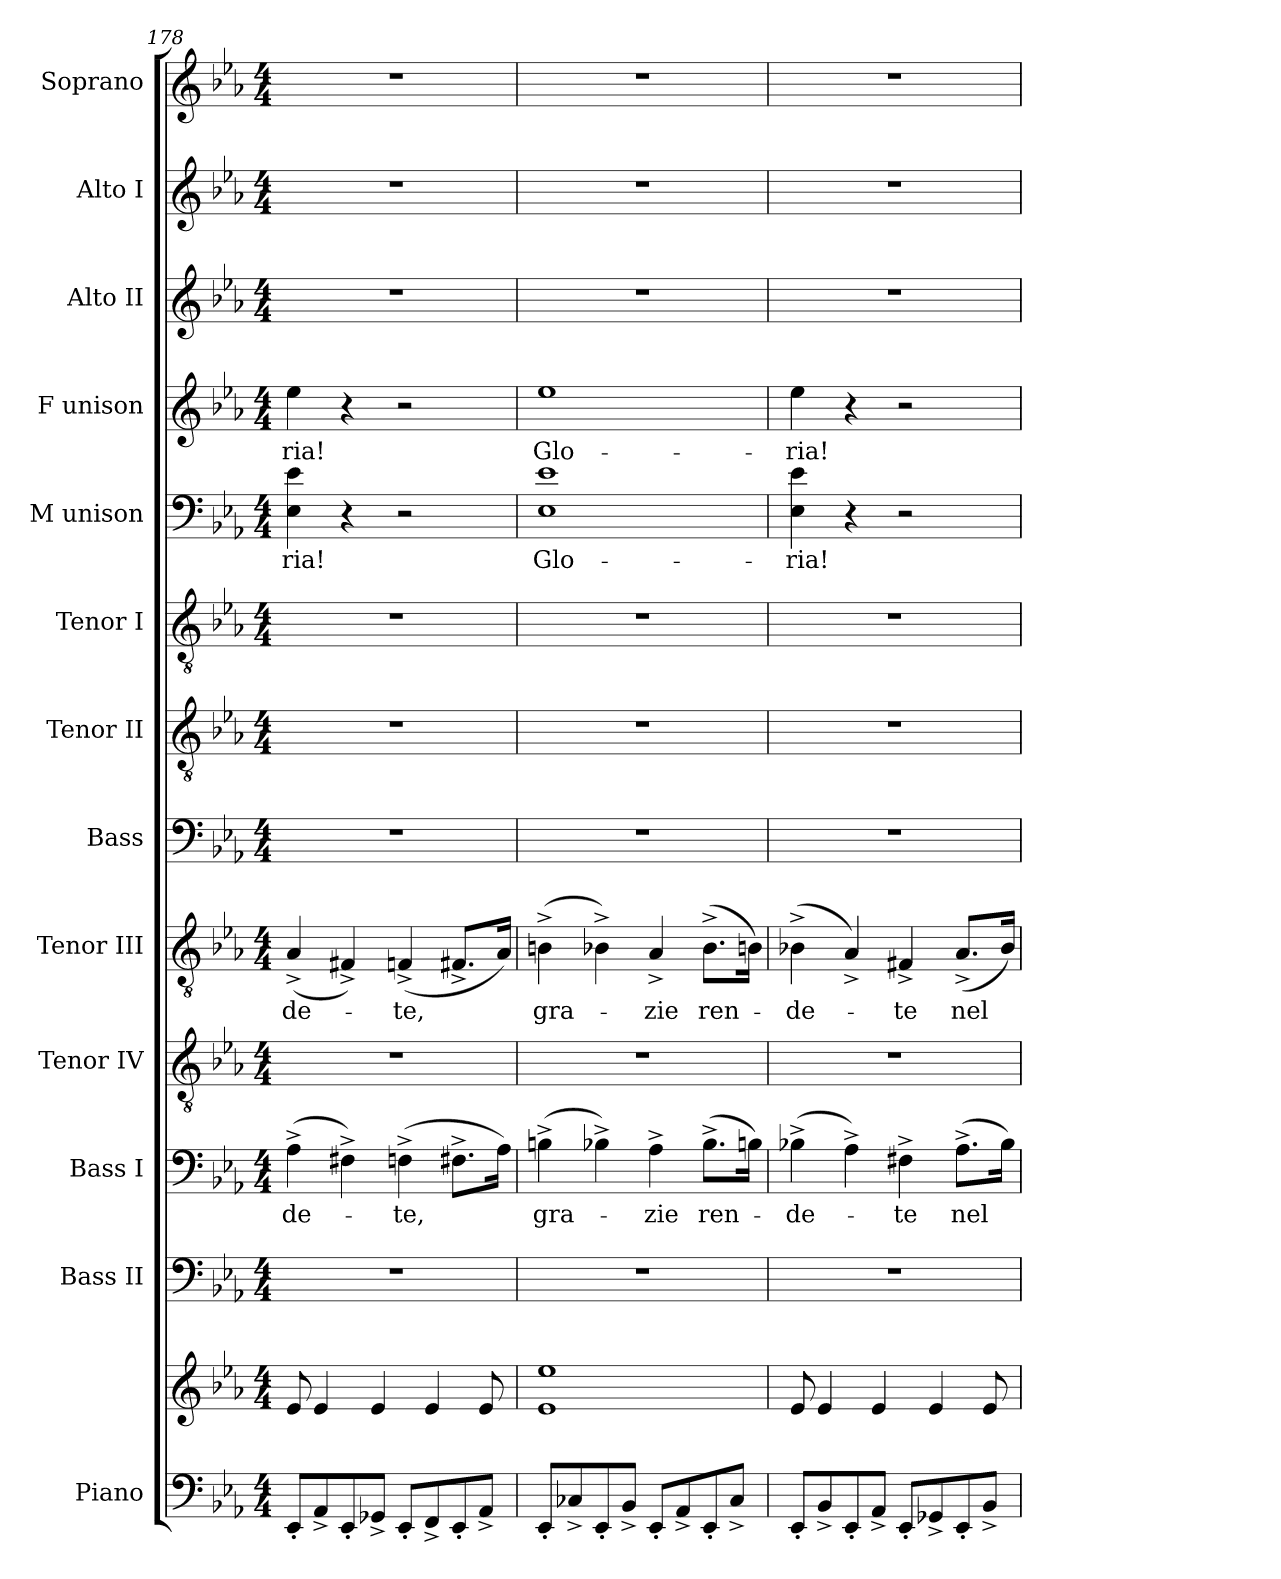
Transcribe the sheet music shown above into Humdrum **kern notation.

**kern	**kern	**kern	**kern	**text	**kern	**kern	**text	**kern	**kern	**kern	**kern	**text	**kern	**text	**kern	**kern	**kern
*part13	*part13	*part12	*part11	*part11	*part10	*part9	*part9	*part8	*part7	*part6	*part5	*part5	*part4	*part4	*part3	*part2	*part1
*staff14	*staff13	*staff12	*staff11	*staff11	*staff10	*staff9	*staff9	*staff8	*staff7	*staff6	*staff5	*staff5	*staff4	*staff4	*staff3	*staff2	*staff1
*I"Piano	*	*I"Bass II	*I"Bass I	*	*I"Tenor IV	*I"Tenor III	*	*I"Bass	*I"Tenor II	*I"Tenor I	*I"M unison	*	*I"F unison	*	*I"Alto II	*I"Alto I	*I"Soprano
*I'Pno.	*	*I'B.II	*I'B.I	*	*I'T.IV	*I'T.III	*	*I'B.	*I'T.II	*I'T.I	*I'M.u.	*	*I'F.u.	*	*I'A.II	*I'A.I	*I'S.
!!LO:LB:g=z
*clefF4	*clefG2	*clefF4	*clefF4	*	*clefGv2	*clefGv2	*	*clefF4	*clefGv2	*clefGv2	*clefF4	*	*clefG2	*	*clefG2	*clefG2	*clefG2
*k[b-e-a-]	*k[b-e-a-]	*k[b-e-a-]	*k[b-e-a-]	*	*k[b-e-a-]	*k[b-e-a-]	*	*k[b-e-a-]	*k[b-e-a-]	*k[b-e-a-]	*k[b-e-a-]	*	*k[b-e-a-]	*	*k[b-e-a-]	*k[b-e-a-]	*k[b-e-a-]
*M4/4	*M4/4	*M4/4	*M4/4	*	*M4/4	*M4/4	*	*M4/4	*M4/4	*M4/4	*M4/4	*	*M4/4	*	*M4/4	*M4/4	*M4/4
=178	=178	=178	=178	=178	=178	=178	=178	=178	=178	=178	=178	=178	=178	=178	=178	=178	=178
!	!	!	!	!LO:LY:b	!	!	!LO:LY:b	!	!	!	!	!LO:LY:b	!	!LO:LY:b	!	!	!
8EE-'/L	8e-/	1r	(>4A-^\	-de-	1r	(<4A-^/	-de-	1r	1r	1r	4E-\ 4e-\	-ria!	4ee-\	-ria!	1r	1r	1r
8AA-^/	4e-/	.	.	.	.	.	.	.	.	.	.	.	.	.	.	.	.
8EE-'/	.	.	4F#X^\)	.	.	4F#X^/)	.	.	.	.	4r	.	4r	.	.	.	.
8GG-X^/J	4e-/	.	.	.	.	.	.	.	.	.	.	.	.	.	.	.	.
!	!	!	!	!LO:LY:b	!	!	!LO:LY:b	!	!	!	!	!	!	!	!	!	!
8EE-'/L	.	.	(>4Fn^\	-te,	.	(<4Fn^/	-te,	.	.	.	2r	.	2r	.	.	.	.
8FF^/	4e-/	.	.	.	.	.	.	.	.	.	.	.	.	.	.	.	.
8EE-'/	.	.	8.F#X^\L	.	.	8.F#X^/L	.	.	.	.	.	.	.	.	.	.	.
8AA-^/J	8e-/	.	.	.	.	.	.	.	.	.	.	.	.	.	.	.	.
.	.	.	16A-\Jk)	.	.	16A-/Jk)	.	.	.	.	.	.	.	.	.	.	.
=179	=179	=179	=179	=179	=179	=179	=179	=179	=179	=179	=179	=179	=179	=179	=179	=179	=179
!	!	!	!	!LO:LY:b	!	!	!LO:LY:b	!	!	!	!	!LO:LY:b	!	!LO:LY:b	!	!	!
8EE-'/L	1e- 1ee-	1r	(>4Bn^\	gra-	1r	(>4Bn^\	gra-	1r	1r	1r	1E- 1e-	Glo-	1ee-	Glo-	1r	1r	1r
8C-X^/	.	.	.	.	.	.	.	.	.	.	.	.	.	.	.	.	.
8EE-'/	.	.	4B-X^\)	.	.	4B-X^\)	.	.	.	.	.	.	.	.	.	.	.
8BB-^/J	.	.	.	.	.	.	.	.	.	.	.	.	.	.	.	.	.
!	!	!	!	!LO:LY:b	!	!	!LO:LY:b	!	!	!	!	!	!	!	!	!	!
8EE-'/L	.	.	4A-^\	-zie	.	4A-^/	-zie	.	.	.	.	.	.	.	.	.	.
8AA-^/	.	.	.	.	.	.	.	.	.	.	.	.	.	.	.	.	.
!	!	!	!	!LO:LY:b	!	!	!LO:LY:b	!	!	!	!	!	!	!	!	!	!
8EE-'/	.	.	(>8.B-^\L	ren-	.	(>8.B-^\L	ren-	.	.	.	.	.	.	.	.	.	.
8C-^/J	.	.	.	.	.	.	.	.	.	.	.	.	.	.	.	.	.
.	.	.	16Bn\Jk)	.	.	16Bn\Jk)	.	.	.	.	.	.	.	.	.	.	.
=180	=180	=180	=180	=180	=180	=180	=180	=180	=180	=180	=180	=180	=180	=180	=180	=180	=180
!	!	!	!	!LO:LY:b	!	!	!LO:LY:b	!	!	!	!	!LO:LY:b	!	!LO:LY:b	!	!	!
8EE-'/L	8e-/	1r	(>4B-X^\	-de-	1r	(>4B-X^\	-de-	1r	1r	1r	4E-\ 4e-\	-ria!	4ee-\	-ria!	1r	1r	1r
8BB-^/	4e-/	.	.	.	.	.	.	.	.	.	.	.	.	.	.	.	.
8EE-'/	.	.	4A-^\)	.	.	4A-^/)	.	.	.	.	4r	.	4r	.	.	.	.
8AA-^/J	4e-/	.	.	.	.	.	.	.	.	.	.	.	.	.	.	.	.
!	!	!	!	!LO:LY:b	!	!	!LO:LY:b	!	!	!	!	!	!	!	!	!	!
8EE-'/L	.	.	4F#X^\	-te	.	4F#X^/	-te	.	.	.	2r	.	2r	.	.	.	.
8GG-X^/	4e-/	.	.	.	.	.	.	.	.	.	.	.	.	.	.	.	.
!	!	!	!	!LO:LY:b	!	!	!LO:LY:b	!	!	!	!	!	!	!	!	!	!
8EE-'/	.	.	(>8.A-^\L	nel	.	(<8.A-^/L	nel	.	.	.	.	.	.	.	.	.	.
8BB-^/J	8e-/	.	.	.	.	.	.	.	.	.	.	.	.	.	.	.	.
.	.	.	16B-\Jk)	.	.	16B-/Jk)	.	.	.	.	.	.	.	.	.	.	.
=	=	=	=	=	=	=	=	=	=	=	=	=	=	=	=	=	=
*-	*-	*-	*-	*-	*-	*-	*-	*-	*-	*-	*-	*-	*-	*-	*-	*-	*-
